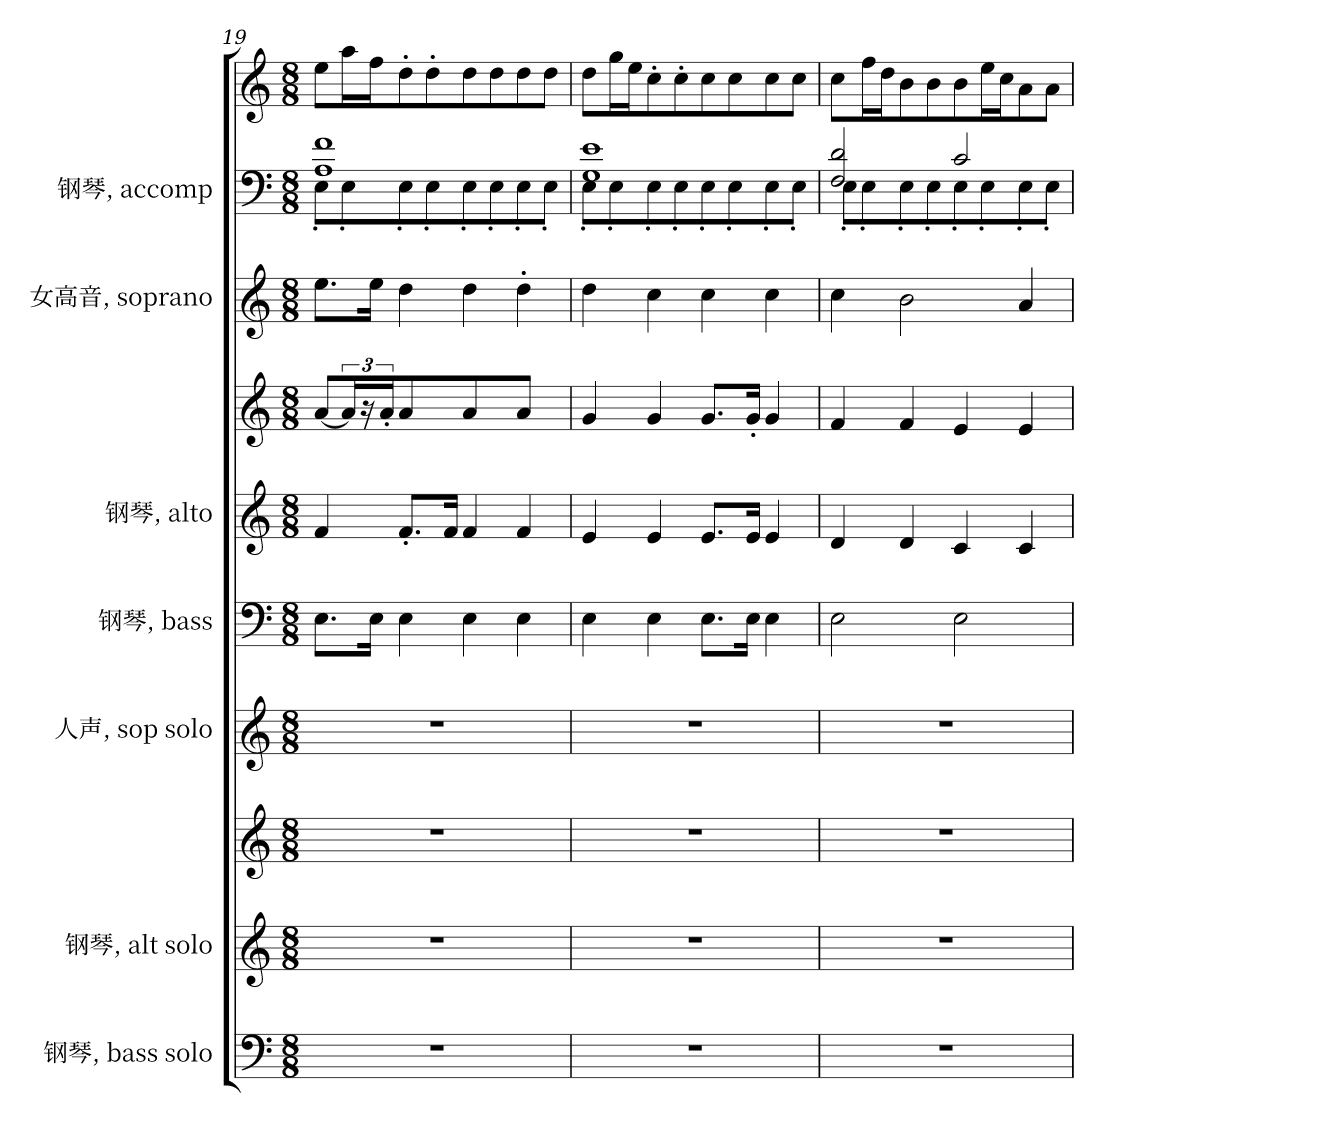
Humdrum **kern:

**kern	**kern	**kern	**kern	**kern	**kern	**kern	**kern	**kern	**kern
*part7	*part6	*part6	*part5	*part4	*part3	*part3	*part2	*part1	*part1
*staff10	*staff9	*staff8	*staff7	*staff6	*staff5	*staff4	*staff3	*staff2	*staff1
*I"钢琴, bass solo	*I"钢琴, alt solo	*	*I"人声, sop solo	*I"钢琴, bass	*I"钢琴, alto	*	*I"女高音, soprano	*I"钢琴, accomp	*
*	*	*	*	*	*	*	*I'S.	*	*
*clefF4	*clefG2	*clefG2	*clefG2	*clefF4	*clefG2	*clefG2	*clefG2	*clefF4	*clefG2
*k[]	*k[]	*k[]	*k[]	*k[]	*k[]	*k[]	*k[]	*k[]	*k[]
*M8/8	*M8/8	*M8/8	*M8/8	*M8/8	*M8/8	*M8/8	*M8/8	*M8/8	*M8/8
=19	=19	=19	=19	=19	=19	=19	=19	=19	=19
*	*	*	*	*	*	*	*	*^	*
1r	1r	1r	1r	8.E\L	4f/	[8a/L	8.ee\L	1A 1f	8E'\L	8ee\L
.	.	.	.	.	.	24a/Jk]	.	.	8E'\	16aa\L
.	.	.	.	.	.	24r	.	.	.	.
.	.	.	.	16E\Jk	.	.	16ee\Jk	.	.	16ff\J
.	.	.	.	.	.	24a'/	.	.	.	.
.	.	.	.	4E\	8.f'/L	4a/	4dd\	.	8E'\	8dd'\
.	.	.	.	.	.	.	.	.	8E'\	8dd'\
.	.	.	.	.	16f/Jk	.	.	.	.	.
.	.	.	.	4E\	4f/	4a/	4dd\	.	8E'\	8dd\
.	.	.	.	.	.	.	.	.	8E'\	8dd\
.	.	.	.	4E\	4f/	4a/	4dd'\	.	8E'\	8dd\
.	.	.	.	.	.	.	.	.	8E'\J	8dd\J
!!LO:PB:g=z
=20	=20	=20	=20	=20	=20	=20	=20	=20	=20	=20
1r	1r	1r	1r	4E\	4e/	4g/	4dd\	1G 1e	8E'\L	8dd\L
.	.	.	.	.	.	.	.	.	8E'\	16gg\L
.	.	.	.	.	.	.	.	.	.	16ee\J
.	.	.	.	4E\	4e/	4g/	4cc\	.	8E'\	8cc'\
.	.	.	.	.	.	.	.	.	8E'\	8cc'\
.	.	.	.	8.E\L	8.e/L	8.g/L	4cc\	.	8E'\	8cc\
.	.	.	.	.	.	.	.	.	8E'\	8cc\
.	.	.	.	16E\Jk	16e/Jk	16g'/Jk	.	.	.	.
.	.	.	.	4E\	4e/	4g/	4cc\	.	8E'\	8cc\
.	.	.	.	.	.	.	.	.	8E'\J	8cc\J
=21	=21	=21	=21	=21	=21	=21	=21	=21	=21	=21
1r	1r	1r	1r	2E\	4d/	4f/	4cc\	2F/ 2d/	8E'\L	8cc\L
.	.	.	.	.	.	.	.	.	8E'\	16ff\L
.	.	.	.	.	.	.	.	.	.	16dd\J
.	.	.	.	.	4d/	4f/	2b\	.	8E'\	8b\
.	.	.	.	.	.	.	.	.	8E'\	8b\
.	.	.	.	2E\	4c/	4e/	.	2c/	8E'\	8b\
.	.	.	.	.	.	.	.	.	8E'\	16ee\L
.	.	.	.	.	.	.	.	.	.	16cc\J
.	.	.	.	.	4c/	4e/	4a/	.	8E'\	8a\
.	.	.	.	.	.	.	.	.	8E'\J	8a\J
*	*	*	*	*	*	*	*	*v	*v	*
=	=	=	=	=	=	=	=	=	=
*-	*-	*-	*-	*-	*-	*-	*-	*-	*-
